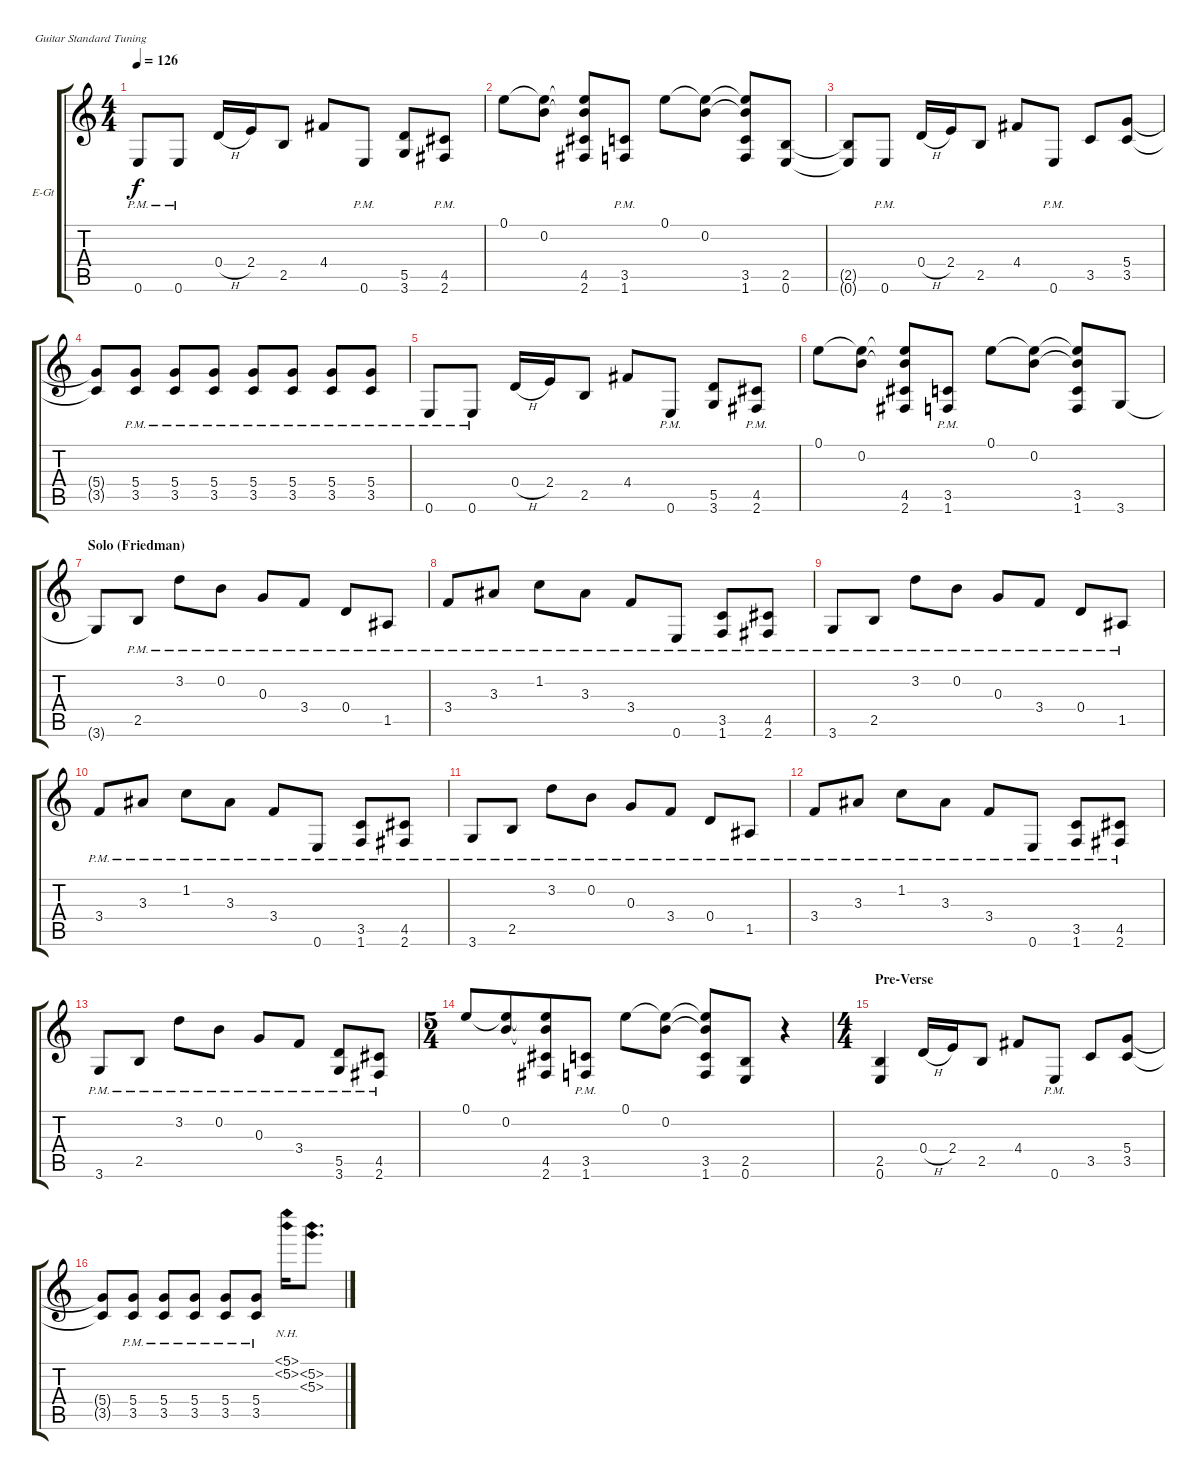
\bracketExtendMode groupsimilarinstruments
\firstSystemTrackNameOrientation horizontal
\otherSystemsTrackNameOrientation horizontal
\track ("D. Mustaine" "E-Gt") {instrument distortionguitar}
\staff {score tabs}
\tuning (E4 B3 G3 D3 A2 E2)
\ts (4 4)
\tempo 126
\clef g2
\ks c
0.6{pm}.8{dy f} 0.6{pm}.8 0.4{h}.16 2.4.16 2.5.8 4.4.8 0.6{pm}.8 (5.5 3.6).8 (4.5{pm} 2.6{pm}).8 |
0.1.8 (0.1{t} 0.2).8 (0.1{t} 0.2{t} 4.5 2.6).8 (3.5{pm} 1.6{pm}).8 0.1.8 (0.1{t} 0.2).8 (0.1{t} 0.2{t} 3.5 1.6).8 (2.5 0.6).8 |
(2.5{t} 0.6{t}).8 0.6{pm}.8 0.4{h}.16 2.4.16 2.5.8 4.4.8 0.6{pm}.8 3.5.8 (5.4 3.5).8 |
(5.4{t} 3.5{t}).8 (5.4{pm} 3.5{pm}).8 (5.4{pm} 3.5{pm}).8 (5.4{pm} 3.5{pm}).8 (5.4{pm} 3.5{pm}).8 (5.4{pm} 3.5{pm}).8 (5.4{pm} 3.5{pm}).8 (5.4{pm} 3.5{pm}).8 |
0.6{pm}.8 0.6{pm}.8 0.4{h}.16 2.4.16 2.5.8 4.4.8 0.6{pm}.8 (5.5 3.6).8 (4.5{pm} 2.6{pm}).8 |
0.1.8 (0.1{t} 0.2).8 (0.1{t} 0.2{t} 4.5 2.6).8 (3.5{pm} 1.6{pm}).8 0.1.8 (0.1{t} 0.2).8 (0.1{t} 0.2{t} 3.5 1.6).8 3.6.8 |
\section ("" "Solo (Friedman)")
3.6{t}.8 2.5{pm}.8 3.2{pm}.8 0.2{pm}.8 0.3{pm}.8 3.4{pm}.8 0.4{pm}.8 1.5{pm}.8 |
3.4{pm}.8 3.3{pm}.8 1.2{pm}.8 3.3{pm}.8 3.4{pm}.8 0.6{pm}.8 (3.5{pm} 1.6{pm}).8 (4.5{pm} 2.6{pm}).8 |
3.6{pm}.8 2.5{pm}.8 3.2{pm}.8 0.2{pm}.8 0.3{pm}.8 3.4{pm}.8 0.4{pm}.8 1.5{pm}.8 |
3.4{pm}.8 3.3{pm}.8 1.2{pm}.8 3.3{pm}.8 3.4{pm}.8 0.6{pm}.8 (3.5{pm} 1.6{pm}).8 (4.5{pm} 2.6{pm}).8 |
3.6{pm}.8 2.5{pm}.8 3.2{pm}.8 0.2{pm}.8 0.3{pm}.8 3.4{pm}.8 0.4{pm}.8 1.5{pm}.8 |
3.4{pm}.8 3.3{pm}.8 1.2{pm}.8 3.3{pm}.8 3.4{pm}.8 0.6{pm}.8 (3.5{pm} 1.6{pm}).8 (4.5{pm} 2.6{pm}).8 |
3.6{pm}.8 2.5{pm}.8 3.2{pm}.8 0.2{pm}.8 0.3{pm}.8 3.4{pm}.8 (5.5{pm} 3.6{pm}).8 (4.5{pm} 2.6{pm}).8 |
\ts (5 4)
\beaming (8 4 2 2 2)
0.1.8 (0.1{t} 0.2).8 (0.1{t} 0.2{t} 4.5 2.6).8 (3.5{pm} 1.6{pm}).8 0.1.8 (0.1{t} 0.2).8 (0.1{t} 0.2{t} 3.5 1.6).8 (2.5 0.6).8 r.4 |
\ts (4 4)
\beaming (8 2 2 2 2)
\section ("" "Pre-Verse")
(2.5 0.6).4 0.4{h}.16 2.4.16 2.5.8 4.4.8 0.6{pm}.8 3.5.8 (5.4 3.5).8 |
(5.4{t} 3.5{t}).8 (5.4{pm} 3.5{pm}).8 (5.4{pm} 3.5{pm}).8 (5.4{pm} 3.5{pm}).8 (5.4{pm} 3.5{pm}).8 (5.4{pm} 3.5{pm}).8 (5.1{nh} 5.2{nh}).16 (5.2{nh} 5.3{nh}).8{d}
